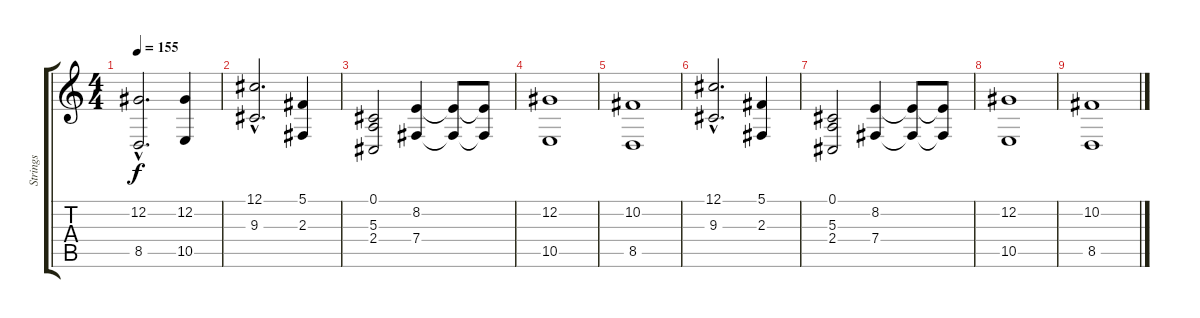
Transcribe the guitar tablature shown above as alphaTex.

\track ("Strings" "Strings") {instrument stringensemble1}
\staff {score tabs}
\tuning (Db4 Ab3 E3 B2 Gb2 Db2) {hide}
\ts (4 4)
\tempo 155
\clef g2
\ks c
(12.2{hac t} 8.5{hac t}).2{d dy f} (12.2 10.5).4 |
(12.1{hac} 9.3{hac}).2{d volume 10} (5.1 2.3).4 |
(0.1 5.3 2.4).2 (8.2 7.4).4 (8.2{t} 7.4{t}).8 (8.2{t} 7.4{t}).8 |
(12.2 10.5).1{volume 8} |
(10.2 8.5).1 |
(12.1{hac} 9.3{hac}).2{d volume 5} (5.1 2.3).4 |
(0.1 5.3 2.4).2 (8.2 7.4).4 (8.2{t} 7.4{t}).8 (8.2{t} 7.4{t}).8 |
(12.2 10.5).1{volume 0} |
(10.2 8.5).1
